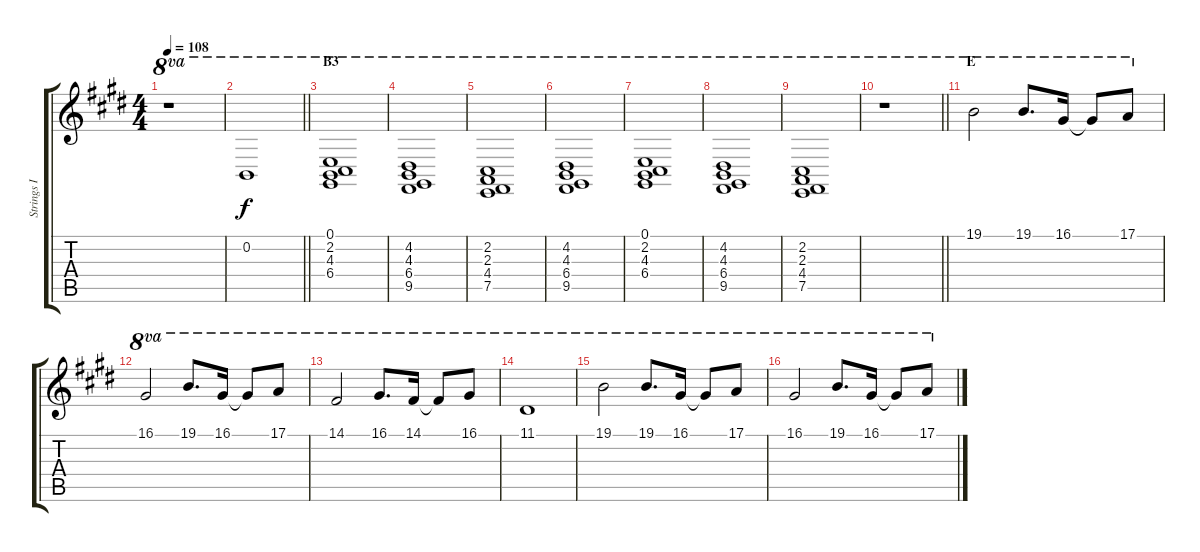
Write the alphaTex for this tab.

\track ("Strings I" "Strings I") {instrument stringensemble1}
\staff {score tabs}
\tuning (E4 B3 G3 D3 A2 E2) {hide}
\ts (4 4)
\tempo 108
\clef g2
\ks e
r.1{ot 8va dy f} |
\barLineRight lightlight
0.2.1{ot 8va} |
\section ("" "B3")
(0.1 2.2 4.3 6.4).1{ot 8va} |
(4.2 4.3 6.4 9.5).1{ot 8va} |
(2.2 2.3 4.4 7.5).1{ot 8va} |
(4.2 4.3 6.4 9.5).1{ot 8va} |
(0.1 2.2 4.3 6.4).1{ot 8va} |
(4.2 4.3 6.4 9.5).1{ot 8va} |
(2.2 2.3 4.4 7.5).1{ot 8va} |
\barLineRight lightlight
r.1{ot 8va} |
\section ("" "E")
19.1.2{ot 8va} 19.1.8{d ot 8va} 16.1.16{ot 8va} 16.1{t}.8{ot 8va} 17.1.8{ot 8va} |
16.1.2{ot 8va} 19.1.8{d ot 8va} 16.1.16{ot 8va} 16.1{t}.8{ot 8va} 17.1.8{ot 8va} |
14.1.2{ot 8va} 16.1.8{d ot 8va} 14.1.16{ot 8va} 14.1{t}.8{ot 8va} 16.1.8{ot 8va} |
11.1.1{ot 8va} |
19.1.2{ot 8va} 19.1.8{d ot 8va} 16.1.16{ot 8va} 16.1{t}.8{ot 8va} 17.1.8{ot 8va} |
16.1.2{ot 8va} 19.1.8{d ot 8va} 16.1.16{ot 8va} 16.1{t}.8{ot 8va} 17.1.8{ot 8va}
